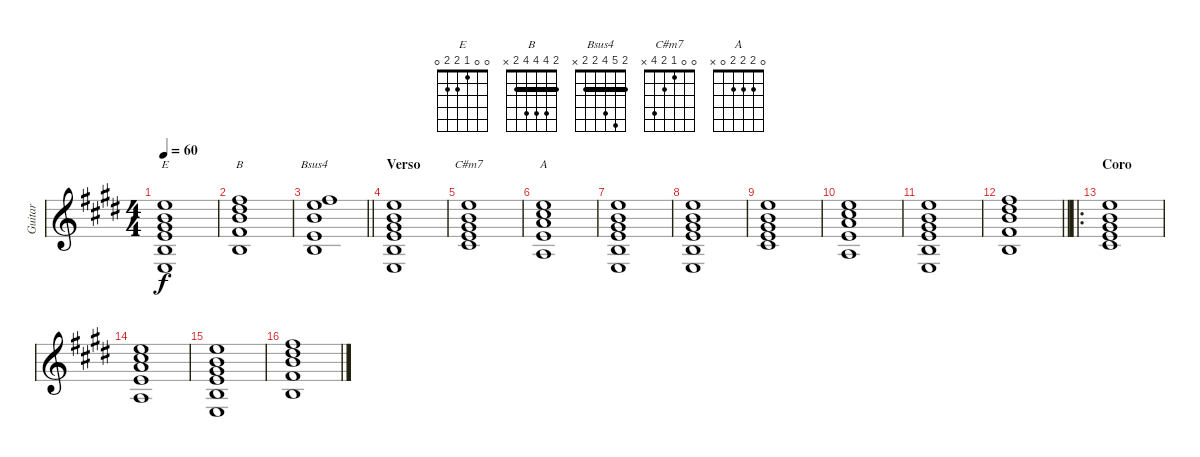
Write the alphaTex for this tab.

\track ("Guitar" "Guitar") {instrument electricguitarjazz}
\staff {score}
\tuning (E4 B3 G3 D3 A2 E2) {hide}
\chord ("E" 0 0 1 2 2 0)
\chord ("B" 2 4 4 4 2 x) {barre 2}
\chord ("Bsus4" 2 5 4 2 2 x) {barre 2}
\chord ("C#m7" 0 0 1 2 4 x)
\chord ("A" 0 2 2 2 0 x)
\ts (4 4)
\tempo 60
\clef g2
\ks e
(0.1 0.2 1.3 2.4 2.5 0.6).1{ch "E" dy f} |
(2.1 4.2 4.3 4.4 2.5).1{ch "B"} |
\barLineRight lightlight
(2.1 5.2 4.3 2.4 2.5).1{ch "Bsus4"} |
\section ("" "Verso")
(0.1 0.2 1.3 2.4 2.5 0.6).1 |
(0.1 0.2 1.3 2.4 4.5).1{ch "C#m7"} |
(0.1 2.2 2.3 2.4 0.5).1{ch "A"} |
(0.1 0.2 1.3 2.4 2.5 0.6).1 |
(0.1 0.2 1.3 2.4 2.5 0.6).1 |
(0.1 0.2 1.3 2.4 4.5).1 |
(0.1 2.2 2.3 2.4 0.5).1 |
(0.1 0.2 1.3 2.4 2.5 0.6).1 |
\barLineRight lightlight
(2.1 4.2 4.3 4.4 2.5).1 |
\ro
\section ("" "Coro")
(0.1 0.2 1.3 2.4 4.5).1 |
(0.1 2.2 2.3 2.4 0.5).1 |
(0.1 0.2 1.3 2.4 2.5 0.6).1 |
(2.1 4.2 4.3 4.4 2.5).1
